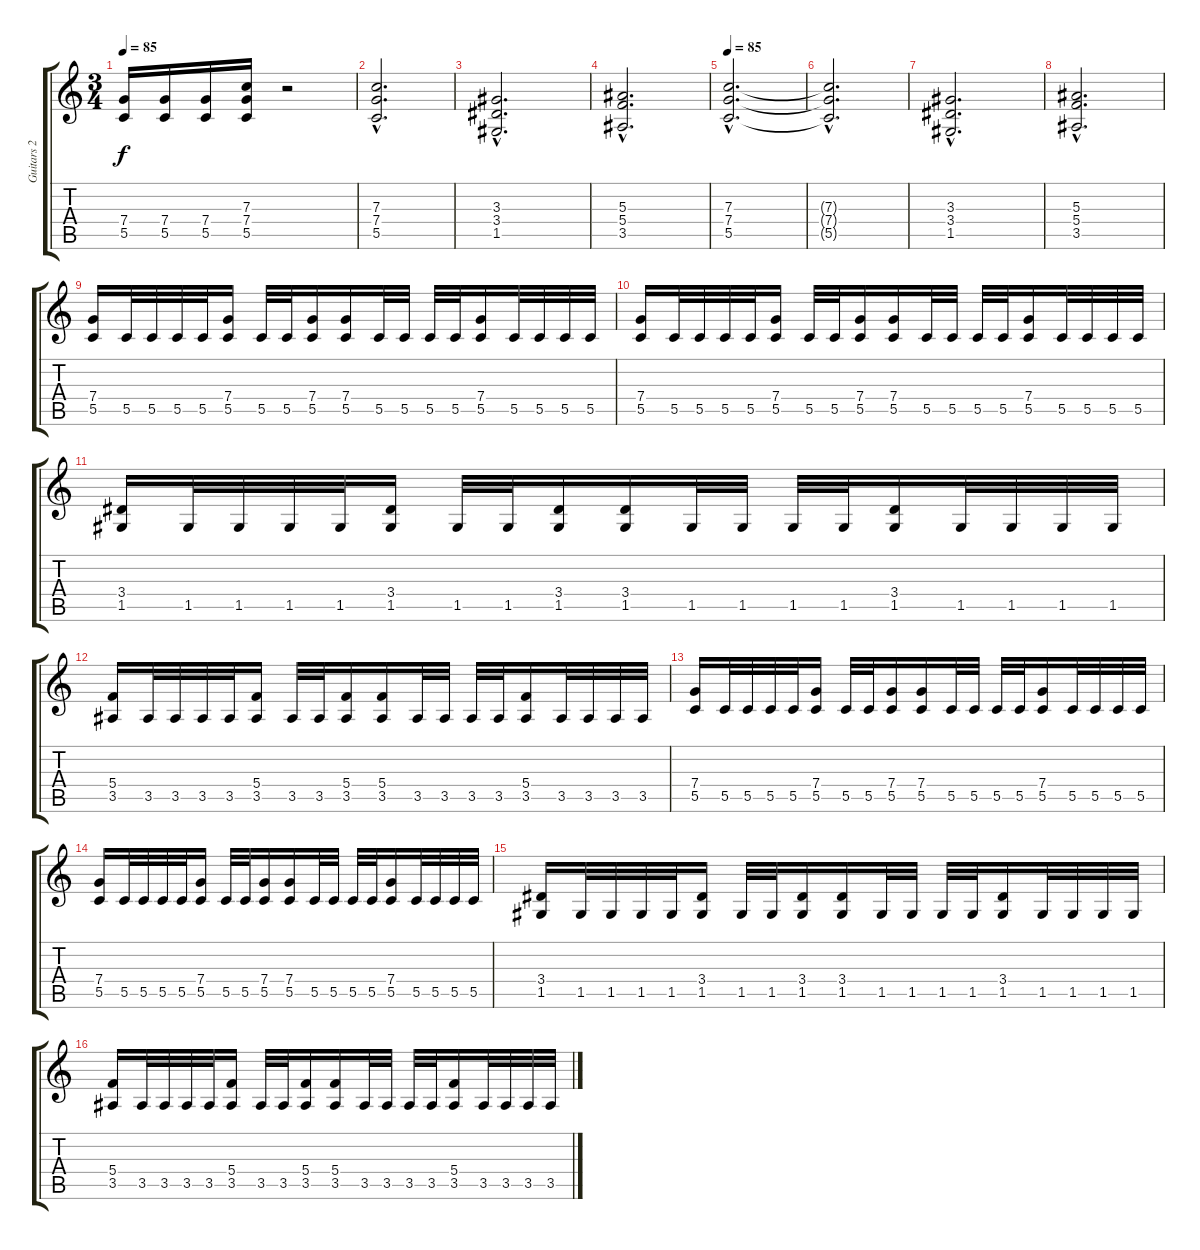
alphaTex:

\track ("Guitars 2" "Guitars 2") {instrument distortionguitar}
\staff {score tabs}
\tuning (D4 A3 F3 C3 G2 D2) {hide}
\ts (3 4)
\tempo 85
\clef g2
\ks c
(7.4 5.5).16{dy f} (7.4 5.5).16 (7.4 5.5).16 (7.3 7.4 5.5).16 r.2 |
(7.3{hac} 7.4{hac} 5.5{hac}).2{d} |
(3.3{hac} 3.4{hac} 1.5{hac}).2{d} |
(5.3{hac} 5.4{hac} 3.5{hac}).2{d} |
\tempo 85
(7.3{hac} 7.4{hac} 5.5{hac}).2{d} |
(7.3{hac t} 7.4{hac t} 5.5{hac t}).2{d} |
(3.3{hac} 3.4{hac} 1.5{hac}).2{d} |
(5.3{hac} 5.4{hac} 3.5{hac}).2{d} |
(7.4 5.5).16{volume 13} 5.5.32 5.5.32 5.5.32 5.5.32 (7.4 5.5).16 5.5.32 5.5.32 (7.4 5.5).16 (7.4 5.5).16 5.5.32 5.5.32 5.5.32 5.5.32 (7.4 5.5).16 5.5.32 5.5.32 5.5.32 5.5.32 |
(7.4 5.5).16 5.5.32 5.5.32 5.5.32 5.5.32 (7.4 5.5).16 5.5.32 5.5.32 (7.4 5.5).16 (7.4 5.5).16 5.5.32 5.5.32 5.5.32 5.5.32 (7.4 5.5).16 5.5.32 5.5.32 5.5.32 5.5.32 |
(3.4 1.5).16 1.5.32 1.5.32 1.5.32 1.5.32 (3.4 1.5).16 1.5.32 1.5.32 (3.4 1.5).16 (3.4 1.5).16 1.5.32 1.5.32 1.5.32 1.5.32 (3.4 1.5).16 1.5.32 1.5.32 1.5.32 1.5.32 |
(5.4 3.5).16 3.5.32 3.5.32 3.5.32 3.5.32 (5.4 3.5).16 3.5.32 3.5.32 (5.4 3.5).16 (5.4 3.5).16 3.5.32 3.5.32 3.5.32 3.5.32 (5.4 3.5).16 3.5.32 3.5.32 3.5.32 3.5.32 |
(7.4 5.5).16 5.5.32 5.5.32 5.5.32 5.5.32 (7.4 5.5).16 5.5.32 5.5.32 (7.4 5.5).16 (7.4 5.5).16 5.5.32 5.5.32 5.5.32 5.5.32 (7.4 5.5).16 5.5.32 5.5.32 5.5.32 5.5.32 |
(7.4 5.5).16 5.5.32 5.5.32 5.5.32 5.5.32 (7.4 5.5).16 5.5.32 5.5.32 (7.4 5.5).16 (7.4 5.5).16 5.5.32 5.5.32 5.5.32 5.5.32 (7.4 5.5).16 5.5.32 5.5.32 5.5.32 5.5.32 |
(3.4 1.5).16 1.5.32 1.5.32 1.5.32 1.5.32 (3.4 1.5).16 1.5.32 1.5.32 (3.4 1.5).16 (3.4 1.5).16 1.5.32 1.5.32 1.5.32 1.5.32 (3.4 1.5).16 1.5.32 1.5.32 1.5.32 1.5.32 |
(5.4 3.5).16 3.5.32 3.5.32 3.5.32 3.5.32 (5.4 3.5).16 3.5.32 3.5.32 (5.4 3.5).16 (5.4 3.5).16 3.5.32 3.5.32 3.5.32 3.5.32 (5.4 3.5).16 3.5.32 3.5.32 3.5.32 3.5.32
